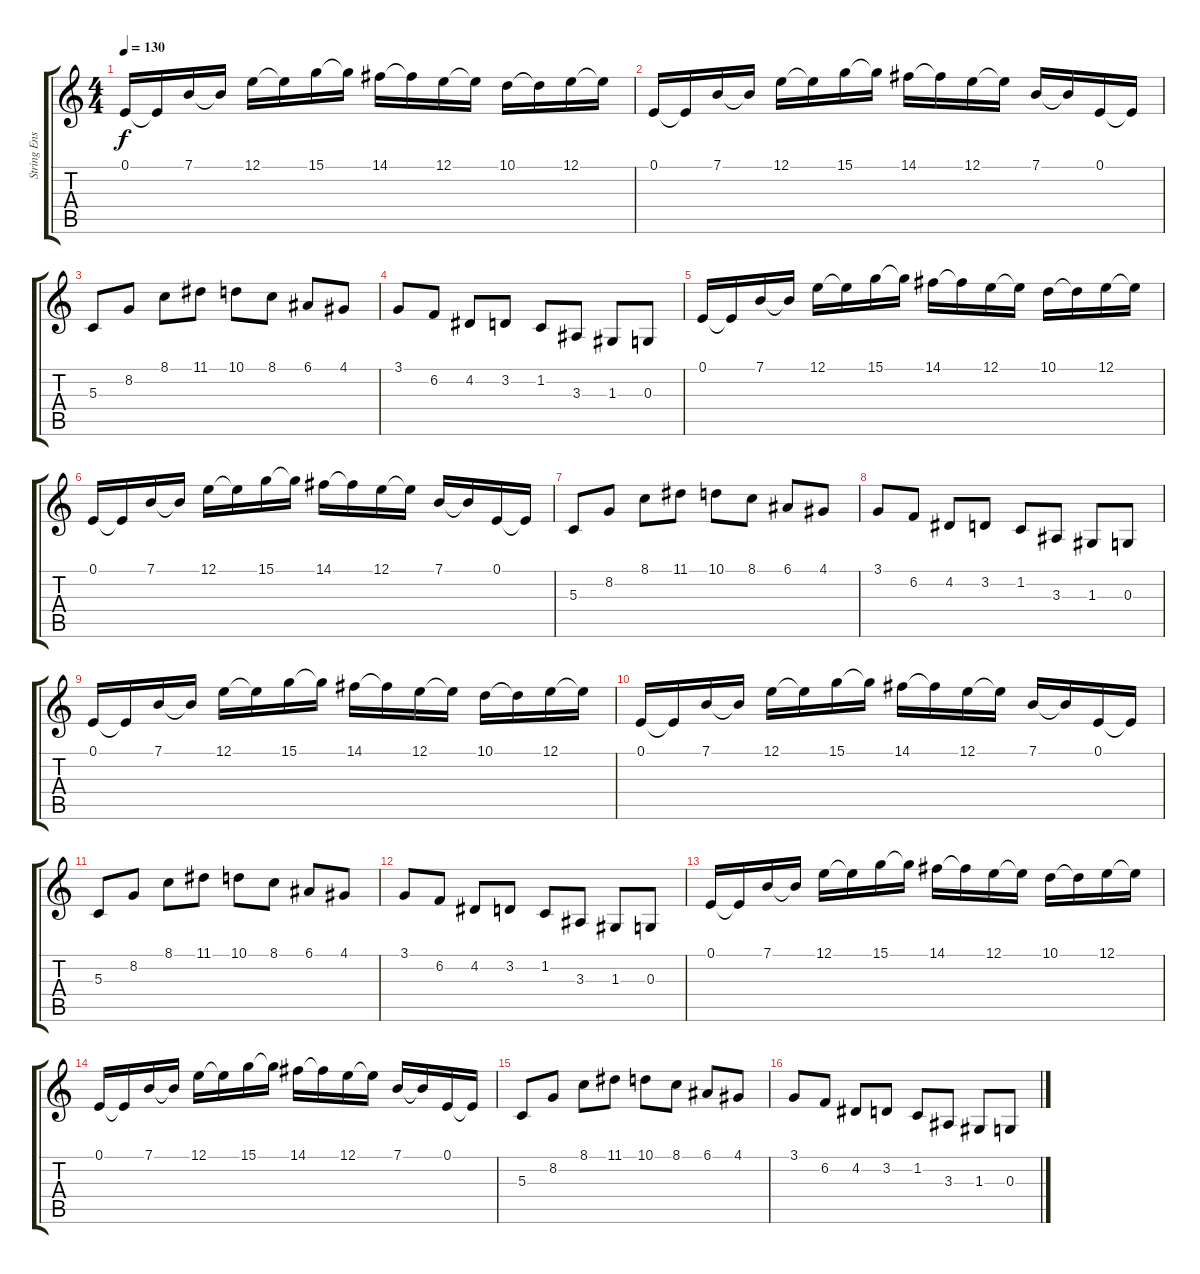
\track ("String Ensemble" "String Ens") {instrument stringensemble1}
\staff {score tabs}
\tuning (E4 B3 G3 D3 A2 E2) {hide}
\ts (4 4)
\tempo 130
\clef g2
\ks c
0.1.16{dy f instrument stringensemble1} 0.1{t}.16 7.1.16 7.1{t}.16 12.1.16 12.1{t}.16 15.1.16 15.1{t}.16 14.1.16 14.1{t}.16 12.1.16 12.1{t}.16 10.1.16 10.1{t}.16 12.1.16 12.1{t}.16 |
0.1.16 0.1{t}.16 7.1.16 7.1{t}.16 12.1.16 12.1{t}.16 15.1.16 15.1{t}.16 14.1.16 14.1{t}.16 12.1.16 12.1{t}.16 7.1.16 7.1{t}.16 0.1.16 0.1{t}.16 |
5.3.8 8.2.8 8.1.8 11.1.8 10.1.8 8.1.8 6.1.8 4.1.8 |
3.1.8 6.2.8 4.2.8 3.2.8 1.2.8 3.3.8 1.3.8 0.3.8 |
0.1.16 0.1{t}.16 7.1.16 7.1{t}.16 12.1.16 12.1{t}.16 15.1.16 15.1{t}.16 14.1.16 14.1{t}.16 12.1.16 12.1{t}.16 10.1.16 10.1{t}.16 12.1.16 12.1{t}.16 |
0.1.16 0.1{t}.16 7.1.16 7.1{t}.16 12.1.16 12.1{t}.16 15.1.16 15.1{t}.16 14.1.16 14.1{t}.16 12.1.16 12.1{t}.16 7.1.16 7.1{t}.16 0.1.16 0.1{t}.16 |
5.3.8 8.2.8 8.1.8 11.1.8 10.1.8 8.1.8 6.1.8 4.1.8 |
3.1.8 6.2.8 4.2.8 3.2.8 1.2.8 3.3.8 1.3.8 0.3.8 |
0.1.16 0.1{t}.16 7.1.16 7.1{t}.16 12.1.16 12.1{t}.16 15.1.16 15.1{t}.16 14.1.16 14.1{t}.16 12.1.16 12.1{t}.16 10.1.16 10.1{t}.16 12.1.16 12.1{t}.16 |
0.1.16 0.1{t}.16 7.1.16 7.1{t}.16 12.1.16 12.1{t}.16 15.1.16 15.1{t}.16 14.1.16 14.1{t}.16 12.1.16 12.1{t}.16 7.1.16 7.1{t}.16 0.1.16 0.1{t}.16 |
5.3.8 8.2.8 8.1.8 11.1.8 10.1.8 8.1.8 6.1.8 4.1.8 |
3.1.8 6.2.8 4.2.8 3.2.8 1.2.8 3.3.8 1.3.8 0.3.8 |
0.1.16 0.1{t}.16 7.1.16 7.1{t}.16 12.1.16 12.1{t}.16 15.1.16 15.1{t}.16 14.1.16 14.1{t}.16 12.1.16 12.1{t}.16 10.1.16 10.1{t}.16 12.1.16 12.1{t}.16 |
0.1.16 0.1{t}.16 7.1.16 7.1{t}.16 12.1.16 12.1{t}.16 15.1.16 15.1{t}.16 14.1.16 14.1{t}.16 12.1.16 12.1{t}.16 7.1.16 7.1{t}.16 0.1.16 0.1{t}.16 |
5.3.8 8.2.8 8.1.8 11.1.8 10.1.8 8.1.8 6.1.8 4.1.8 |
3.1.8 6.2.8 4.2.8 3.2.8 1.2.8 3.3.8 1.3.8 0.3.8
